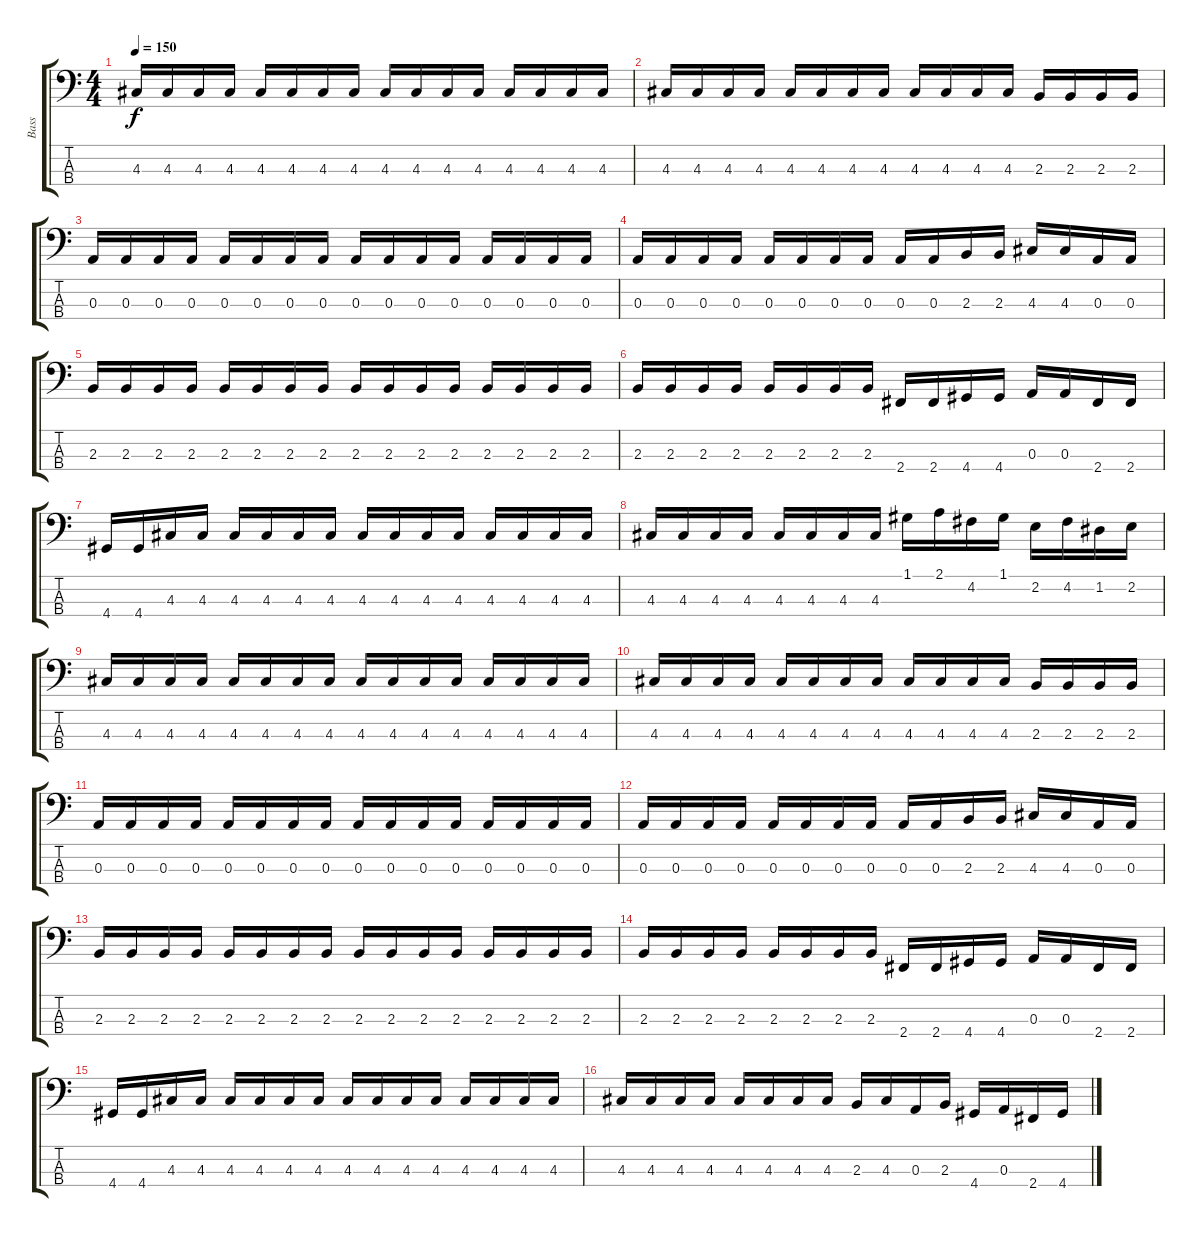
\track ("Bass" "Bass") {instrument electricbassfinger}
\staff {score tabs}
\tuning (G2 D2 A1 E1) {hide}
\ts (4 4)
\tempo 150
\clef f4
\ks c
4.3.16{dy f} 4.3.16 4.3.16 4.3.16 4.3.16 4.3.16 4.3.16 4.3.16 4.3.16 4.3.16 4.3.16 4.3.16 4.3.16 4.3.16 4.3.16 4.3.16 |
4.3.16 4.3.16 4.3.16 4.3.16 4.3.16 4.3.16 4.3.16 4.3.16 4.3.16 4.3.16 4.3.16 4.3.16 2.3.16 2.3.16 2.3.16 2.3.16 |
0.3.16 0.3.16 0.3.16 0.3.16 0.3.16 0.3.16 0.3.16 0.3.16 0.3.16 0.3.16 0.3.16 0.3.16 0.3.16 0.3.16 0.3.16 0.3.16 |
0.3.16 0.3.16 0.3.16 0.3.16 0.3.16 0.3.16 0.3.16 0.3.16 0.3.16 0.3.16 2.3.16 2.3.16 4.3.16 4.3.16 0.3.16 0.3.16 |
2.3.16 2.3.16 2.3.16 2.3.16 2.3.16 2.3.16 2.3.16 2.3.16 2.3.16 2.3.16 2.3.16 2.3.16 2.3.16 2.3.16 2.3.16 2.3.16 |
2.3.16 2.3.16 2.3.16 2.3.16 2.3.16 2.3.16 2.3.16 2.3.16 2.4.16 2.4.16 4.4.16 4.4.16 0.3.16 0.3.16 2.4.16 2.4.16 |
4.4.16 4.4.16 4.3.16 4.3.16 4.3.16 4.3.16 4.3.16 4.3.16 4.3.16 4.3.16 4.3.16 4.3.16 4.3.16 4.3.16 4.3.16 4.3.16 |
4.3.16 4.3.16 4.3.16 4.3.16 4.3.16 4.3.16 4.3.16 4.3.16 1.1.16 2.1.16 4.2.16 1.1.16 2.2.16 4.2.16 1.2.16 2.2.16 |
4.3.16 4.3.16 4.3.16 4.3.16 4.3.16 4.3.16 4.3.16 4.3.16 4.3.16 4.3.16 4.3.16 4.3.16 4.3.16 4.3.16 4.3.16 4.3.16 |
4.3.16 4.3.16 4.3.16 4.3.16 4.3.16 4.3.16 4.3.16 4.3.16 4.3.16 4.3.16 4.3.16 4.3.16 2.3.16 2.3.16 2.3.16 2.3.16 |
0.3.16 0.3.16 0.3.16 0.3.16 0.3.16 0.3.16 0.3.16 0.3.16 0.3.16 0.3.16 0.3.16 0.3.16 0.3.16 0.3.16 0.3.16 0.3.16 |
0.3.16 0.3.16 0.3.16 0.3.16 0.3.16 0.3.16 0.3.16 0.3.16 0.3.16 0.3.16 2.3.16 2.3.16 4.3.16 4.3.16 0.3.16 0.3.16 |
2.3.16 2.3.16 2.3.16 2.3.16 2.3.16 2.3.16 2.3.16 2.3.16 2.3.16 2.3.16 2.3.16 2.3.16 2.3.16 2.3.16 2.3.16 2.3.16 |
2.3.16 2.3.16 2.3.16 2.3.16 2.3.16 2.3.16 2.3.16 2.3.16 2.4.16 2.4.16 4.4.16 4.4.16 0.3.16 0.3.16 2.4.16 2.4.16 |
4.4.16 4.4.16 4.3.16 4.3.16 4.3.16 4.3.16 4.3.16 4.3.16 4.3.16 4.3.16 4.3.16 4.3.16 4.3.16 4.3.16 4.3.16 4.3.16 |
4.3.16 4.3.16 4.3.16 4.3.16 4.3.16 4.3.16 4.3.16 4.3.16 2.3.16 4.3.16 0.3.16 2.3.16 4.4.16 0.3.16 2.4.16 4.4.16
